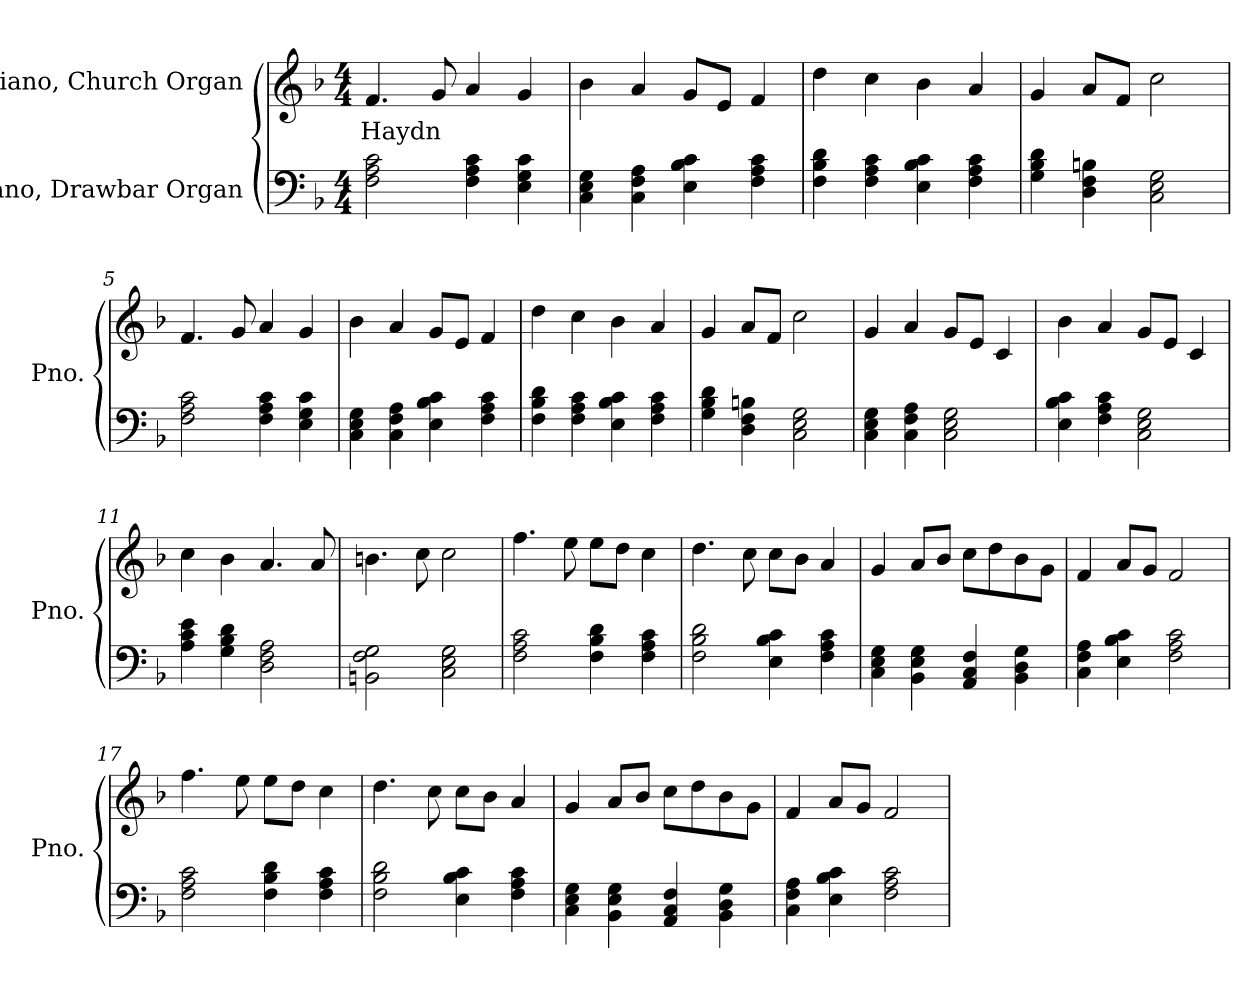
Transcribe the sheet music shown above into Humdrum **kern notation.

**kern	**kern	**text
*part2	*part1	*part1
*staff2	*staff1	*staff1
*I"Piano, Drawbar Organ	*I"Piano, Church Organ	*
*I'Pno.	*I'Pno.	*
*clefF4	*clefG2	*
*k[b-]	*k[b-]	*
*M4/4	*M4/4	*
*MM90	*MM90	*
=1	=1	=1
!	!	!LO:LY:b
2F\ 2A\ 2c\	4.f/	Haydn
.	8g/	.
4F\ 4A\ 4c\	4a/	.
4E\ 4G\ 4c\	4g/	.
=2	=2	=2
4C\ 4E\ 4G\	4b-\	.
4C\ 4F\ 4A\	4a/	.
4E\ 4B-\ 4c\	8g/L	.
.	8e/J	.
4F\ 4A\ 4c\	4f/	.
=3	=3	=3
4F\ 4B-\ 4d\	4dd\	.
4F\ 4A\ 4c\	4cc\	.
4E\ 4B-\ 4c\	4b-\	.
4F\ 4A\ 4c\	4a/	.
=4	=4	=4
4G\ 4B-\ 4d\	4g/	.
4D\ 4F\ 4Bn\	8a/L	.
.	8f/J	.
2C\ 2E\ 2G\	2cc\	.
=5	=5	=5
2F\ 2A\ 2c\	4.f/	.
.	8g/	.
4F\ 4A\ 4c\	4a/	.
4E\ 4G\ 4c\	4g/	.
!!LO:LB:g=z
=6	=6	=6
4C\ 4E\ 4G\	4b-\	.
4C\ 4F\ 4A\	4a/	.
4E\ 4B-\ 4c\	8g/L	.
.	8e/J	.
4F\ 4A\ 4c\	4f/	.
=7	=7	=7
4F\ 4B-\ 4d\	4dd\	.
4F\ 4A\ 4c\	4cc\	.
4E\ 4B-\ 4c\	4b-\	.
4F\ 4A\ 4c\	4a/	.
=8	=8	=8
4G\ 4B-\ 4d\	4g/	.
4D\ 4F\ 4Bn\	8a/L	.
.	8f/J	.
2C\ 2E\ 2G\	2cc\	.
=9	=9	=9
4C\ 4E\ 4G\	4g/	.
4C\ 4F\ 4A\	4a/	.
2C\ 2E\ 2G\	8g/L	.
.	8e/J	.
.	4c/	.
=10	=10	=10
4E\ 4B-\ 4c\	4b-\	.
4F\ 4A\ 4c\	4a/	.
2C\ 2E\ 2G\	8g/L	.
.	8e/J	.
.	4c/	.
=11	=11	=11
4A\ 4c\ 4e\	4cc\	.
4G\ 4B-\ 4d\	4b-\	.
2D\ 2F\ 2A\	4.a/	.
.	8a/	.
=12	=12	=12
2BBn\ 2F\ 2G\	4.bn\	.
.	8cc\	.
2C\ 2E\ 2G\	2cc\	.
!!LO:LB:g=z
=13	=13	=13
2F\ 2A\ 2c\	4.ff\	.
.	8ee\	.
4F\ 4B-\ 4d\	8ee\L	.
.	8dd\J	.
4F\ 4A\ 4c\	4cc\	.
=14	=14	=14
2F\ 2B-\ 2d\	4.dd\	.
.	8cc\	.
4E\ 4B-\ 4c\	8cc\L	.
.	8b-\J	.
4F\ 4A\ 4c\	4a/	.
=15	=15	=15
4C\ 4E\ 4G\	4g/	.
4BB-\ 4E\ 4G\	8a/L	.
.	8b-/J	.
4AA/ 4C/ 4F/	8cc\L	.
.	8dd\	.
4BB-\ 4D\ 4G\	8b-\	.
.	8g\J	.
=16	=16	=16
4C\ 4F\ 4A\	4f/	.
4E\ 4B-\ 4c\	8a/L	.
.	8g/J	.
2F\ 2A\ 2c\	2f/	.
=17	=17	=17
2F\ 2A\ 2c\	4.ff\	.
.	8ee\	.
4F\ 4B-\ 4d\	8ee\L	.
.	8dd\J	.
4F\ 4A\ 4c\	4cc\	.
=18	=18	=18
2F\ 2B-\ 2d\	4.dd\	.
.	8cc\	.
4E\ 4B-\ 4c\	8cc\L	.
.	8b-\J	.
4F\ 4A\ 4c\	4a/	.
!!LO:LB:g=z
=19	=19	=19
4C\ 4E\ 4G\	4g/	.
4BB-\ 4E\ 4G\	8a/L	.
.	8b-/J	.
4AA/ 4C/ 4F/	8cc\L	.
.	8dd\	.
4BB-\ 4D\ 4G\	8b-\	.
.	8g\J	.
=20	=20	=20
4C\ 4F\ 4A\	4f/	.
4E\ 4B-\ 4c\	8a/L	.
.	8g/J	.
2F\ 2A\ 2c\	2f/	.
=	=	=
*-	*-	*-
